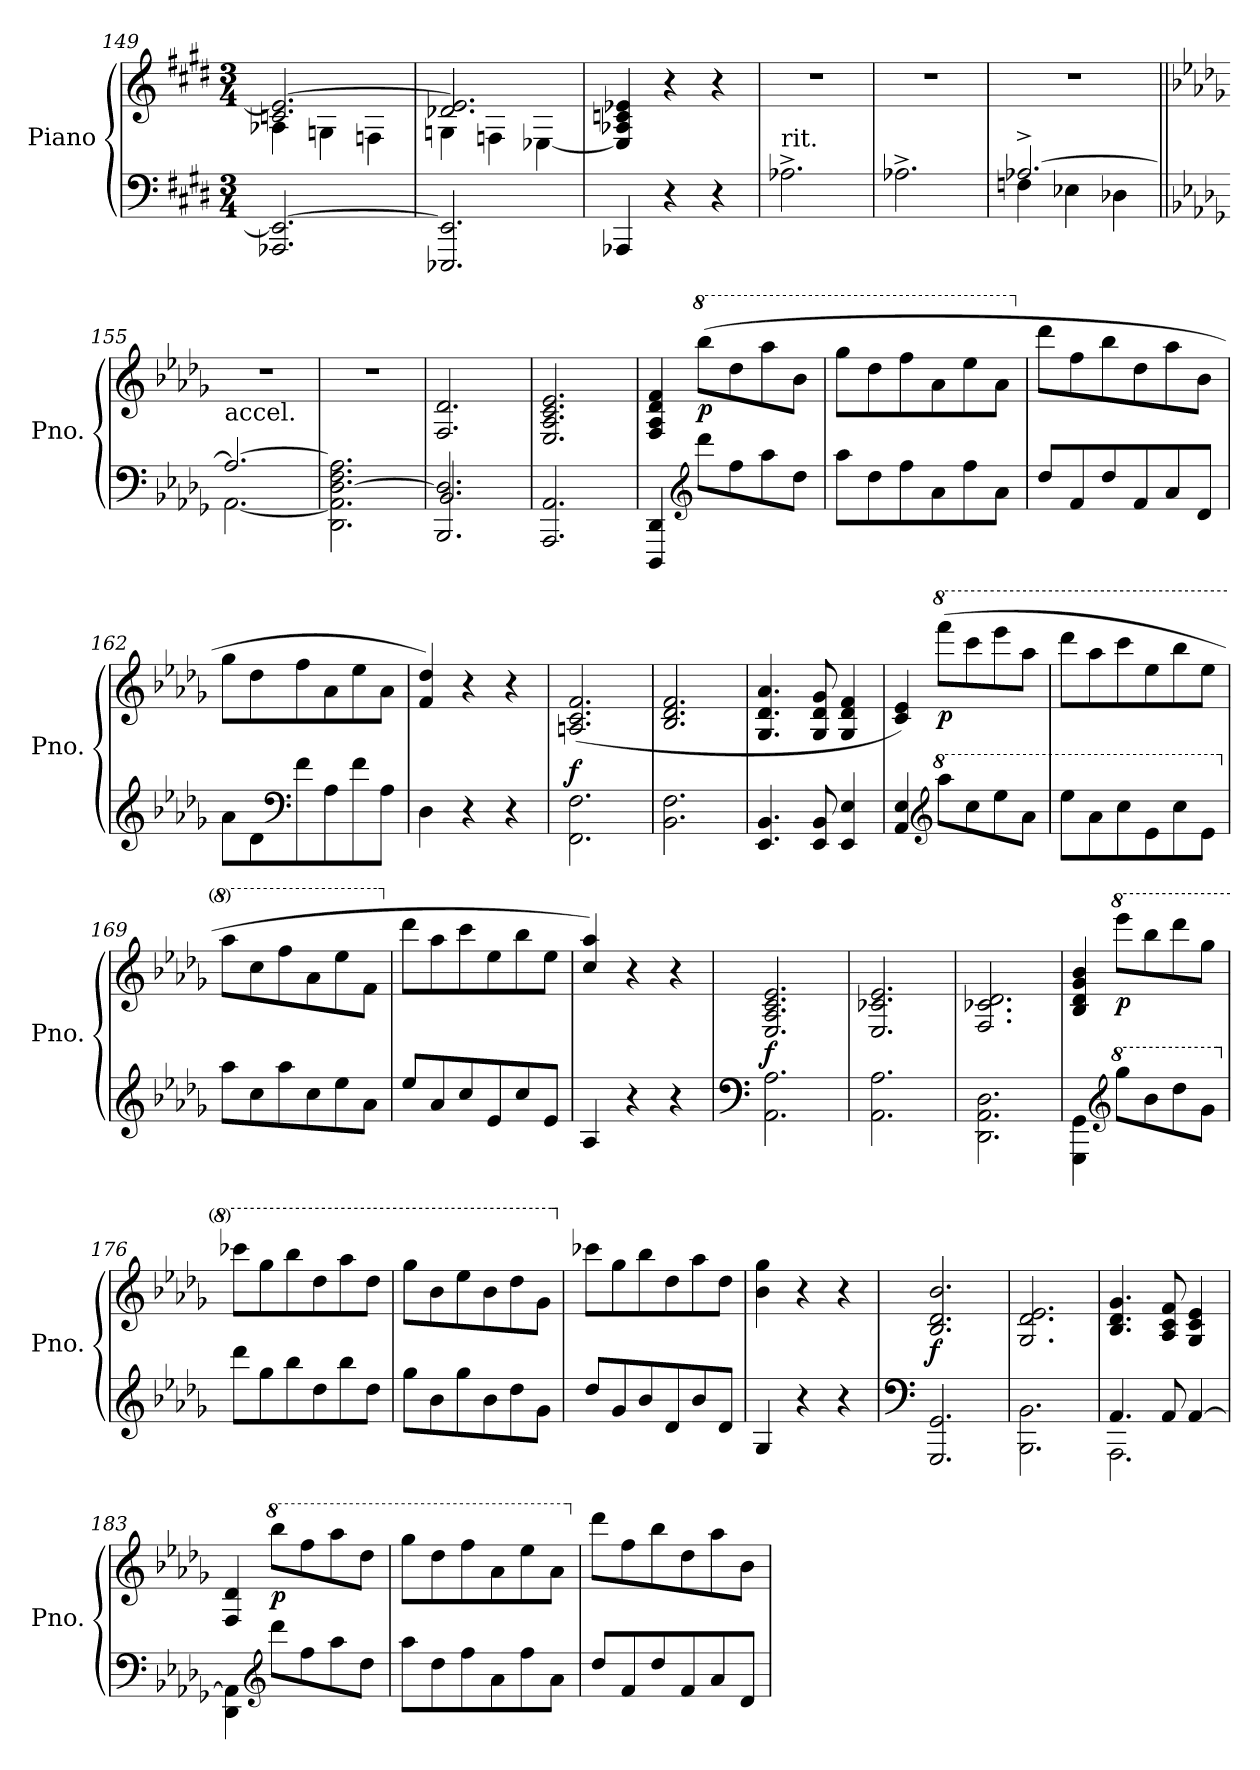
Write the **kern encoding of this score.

**kern	**kern	**dynam
*part1	*part1	*part1
*staff2	*staff1	*staff1/2
*I"Piano	*	*
*I'Pno.	*	*
*clefF4	*clefG2	*
*k[f#c#g#d#]	*k[f#c#g#d#]	*
*M3/4	*M3/4	*
=149	=149	=149
*	*^	*
2.AAA-X/ 2.EE-/_	2.cn/ 2.e-/_	4A-X\	.
.	.	4Gn\	.
.	.	4Fn\	.
=150	=150	=150	=150
2.EEE-X/ 2.EE-/]	2.d-X/ 2.e-/]	4Gn\	.
.	.	4Fn\	.
.	.	[4E-X\	.
*	*v	*v	*
=151	=151	=151
4AAA-X/	4E-/] 4A-X/ 4cn/ 4e-X/	.
4r	4r	.
4r	4r	.
=152	=152	=152
!LO:TX:a:t=rit.	!	!
2.A-X^\	2.r	.
=153	=153	=153
2.A-X^\	2.r	.
=154	=154	=154
*^	*	*
[2.A-X^/	4Fn\	2.r	.
.	4E-X\	.	.
.	4D-X\	.	.
!!LO:LB:g=z
=155||	=155||	=155||	=155||
*k[b-e-a-d-g-]	*	*k[b-e-a-d-g-]	*
!	!	!LO:TX:b:t=accel.	!
2.A-/_	[2.AA-\	2.r	.
*v	*v	*	*
!!LO:LB:g=z
=156	=156	=156
2.DD-\ 2.AA-\] [2.D-\ 2.F\ 2.A-\]	2.r	.
=157	=157	=157
*^	*	*
2.BBB-/ 2.D-/]	2.BB-/	2.F/ 2.d-/	.
*v	*v	*	*
=158	=158	=158
2.AAA-/ 2.AA-/	2.E-/ 2.A-/ 2.c/ 2.e-/	.
=159	=159	=159
4DDD-/ 4DD-/	4F/ 4A-/ 4d-/ 4f/	.
*clefG2	*	*
*	*8va	*
!	!	!LO:DY:b
8ddd-\L	(8bbb-\L	p
8ff\	8ddd-\	.
8aa-\	8aaa-\	.
8dd-\J	8bb-\J	.
=160	=160	=160
8aa-\L	8ggg-\L	.
8dd-\	8ddd-\	.
8ff\	8fff\	.
8a-\	8aa-\	.
8ff\	8eee-\	.
8a-\J	8aa-\J	.
=161	=161	=161
*	*X8va	*
8dd-/L	8ddd-\L	.
8f/	8ff\	.
8dd-/	8bb-\	.
8f/	8dd-\	.
8a-/	8aa-\	.
8d-/J	8b-\J	.
=162	=162	=162
8a-\L	8gg-\L	.
8d-\	8dd-\	.
*clefF4	*	*
8f\	8ff\	.
8A-\	8a-\	.
8f\	8ee-\	.
8A-\J	8a-\J	.
!!LO:LB:g=z
=163	=163	=163
4D-\	4f/ 4dd-/)	.
4r	4r	.
4r	4r	.
!!LO:PB:g=z
=164	=164	=164
!	!	!LO:DY:a=2
2.FF\ 2.F\	(2.An/ 2.c/ 2.f/	f
=165	=165	=165
2.BB-\ 2.F\	2.B-/ 2.d-/ 2.f/	.
=166	=166	=166
4.EE-/ 4.BB-/	4.G-/ 4.d-/ 4.a-/	.
8EE-/ 8BB-/	8G-/ 8d-/ 8g-/	.
4EE-/ 4E-/	4G-/ 4d-/ 4f/	.
=167	=167	=167
4AA-/ 4E-/	4c/ 4e-/)	.
*clefG2	*	*
*8va	*	*
*	*8va	*
!	!	!LO:DY:b
8aaa-\L	(8ffff\L	p
8ccc\	8cccc\	.
8eee-\	8eeee-\	.
8aa-\J	8aaa-\J	.
=168	=168	=168
8eee-\L	8dddd-\L	.
8aa-\	8aaa-\	.
8ccc\	8cccc\	.
8ee-\	8eee-\	.
8ccc\	8bbb-\	.
8ee-\J	8eee-\J	.
=169	=169	=169
*X8va	*	*
8aa-\L	8aaa-\L	.
8cc\	8ccc\	.
8aa-\	8fff\	.
8cc\	8aa-\	.
8ee-\	8eee-\	.
8a-\J	8ff\J	.
=170	=170	=170
*	*X8va	*
8ee-/L	8ddd-\L	.
8a-/	8aa-\	.
8cc/	8ccc\	.
8e-/	8ee-\	.
8cc/	8bb-\	.
8e-/J	8ee-\J	.
!!LO:LB:g=z
=171	=171	=171
4A-/	4cc/ 4aa-/)	.
4r	4r	.
4r	4r	.
=172	=172	=172
*clefF4	*	*
!	!	!LO:DY:a=2
2.AA-\ 2.A-\	2.E-/ 2.A-/ 2.c/ 2.e-/	f
=173	=173	=173
2.AA-\ 2.A-\	2.E-/ 2.c-X/ 2.e-/	.
=174	=174	=174
2.DD-\ 2.AA-\ 2.D-\	2.F/ 2.c-X/ 2.d-/	.
=175	=175	=175
4GGG-\ 4GG-\	4B-/ 4d-/ 4g-/ 4b-/	.
*clefG2	*	*
*8va	*	*
*	*8va	*
!	!	!LO:DY:b
8ggg-\L	8eeee-\L	p
8bb-\	8bbb-\	.
8ddd-\	8dddd-\	.
8gg-\J	8ggg-\J	.
=176	=176	=176
*X8va	*	*
8ddd-\L	8cccc-X\L	.
8gg-\	8ggg-\	.
8bb-\	8bbb-\	.
8dd-\	8ddd-\	.
8bb-\	8aaa-\	.
8dd-\J	8ddd-\J	.
=177	=177	=177
8gg-\L	8ggg-\L	.
8b-\	8bb-\	.
8gg-\	8eee-\	.
8b-\	8bb-\	.
8dd-\	8ddd-\	.
8g-\J	8gg-\J	.
!!LO:LB:g=z
=178	=178	=178
*	*X8va	*
8dd-/L	8ccc-X\L	.
8g-/	8gg-\	.
8b-/	8bb-\	.
8d-/	8dd-\	.
8b-/	8aa-\	.
8d-/J	8dd-\J	.
!!LO:PB:g=z
=179	=179	=179
4G-/	4b-\ 4gg-\	.
4r	4r	.
4r	4r	.
=180	=180	=180
*clefF4	*	*
!	!	!LO:DY:b
2.GGG-/ 2.GG-/	2.B-/ 2.d-/ 2.b-/	f
=181	=181	=181
2.BBB-\ 2.BB-\	2.G-/ 2.d-/ 2.e-/	.
=182	=182	=182
*^	*	*
4.AA-/	2.AAA-\	4.B-/ 4.d-/ 4.g-/	.
8AA-/	.	8A-/ 8c/ 8f/	.
[4AA-/	.	4G-/ 4c/ 4e-/	.
*v	*v	*	*
=183	=183	=183
4DD-\ 4AA-\]	4F/ 4d-/	.
*clefG2	*	*
*	*8va	*
!	!	!LO:DY:b
8ddd-\L	8bbb-\L	p
8ff\	8fff\	.
8aa-\	8aaa-\	.
8dd-\J	8ddd-\J	.
=184	=184	=184
8aa-\L	8ggg-\L	.
8dd-\	8ddd-\	.
8ff\	8fff\	.
8a-\	8aa-\	.
8ff\	8eee-\	.
8a-\J	8aa-\J	.
=185	=185	=185
*	*X8va	*
8dd-/L	8ddd-\L	.
8f/	8ff\	.
8dd-/	8bb-\	.
8f/	8dd-\	.
8a-/	8aa-\	.
8d-/J	8b-\J	.
=	=	=
*-	*-	*-
